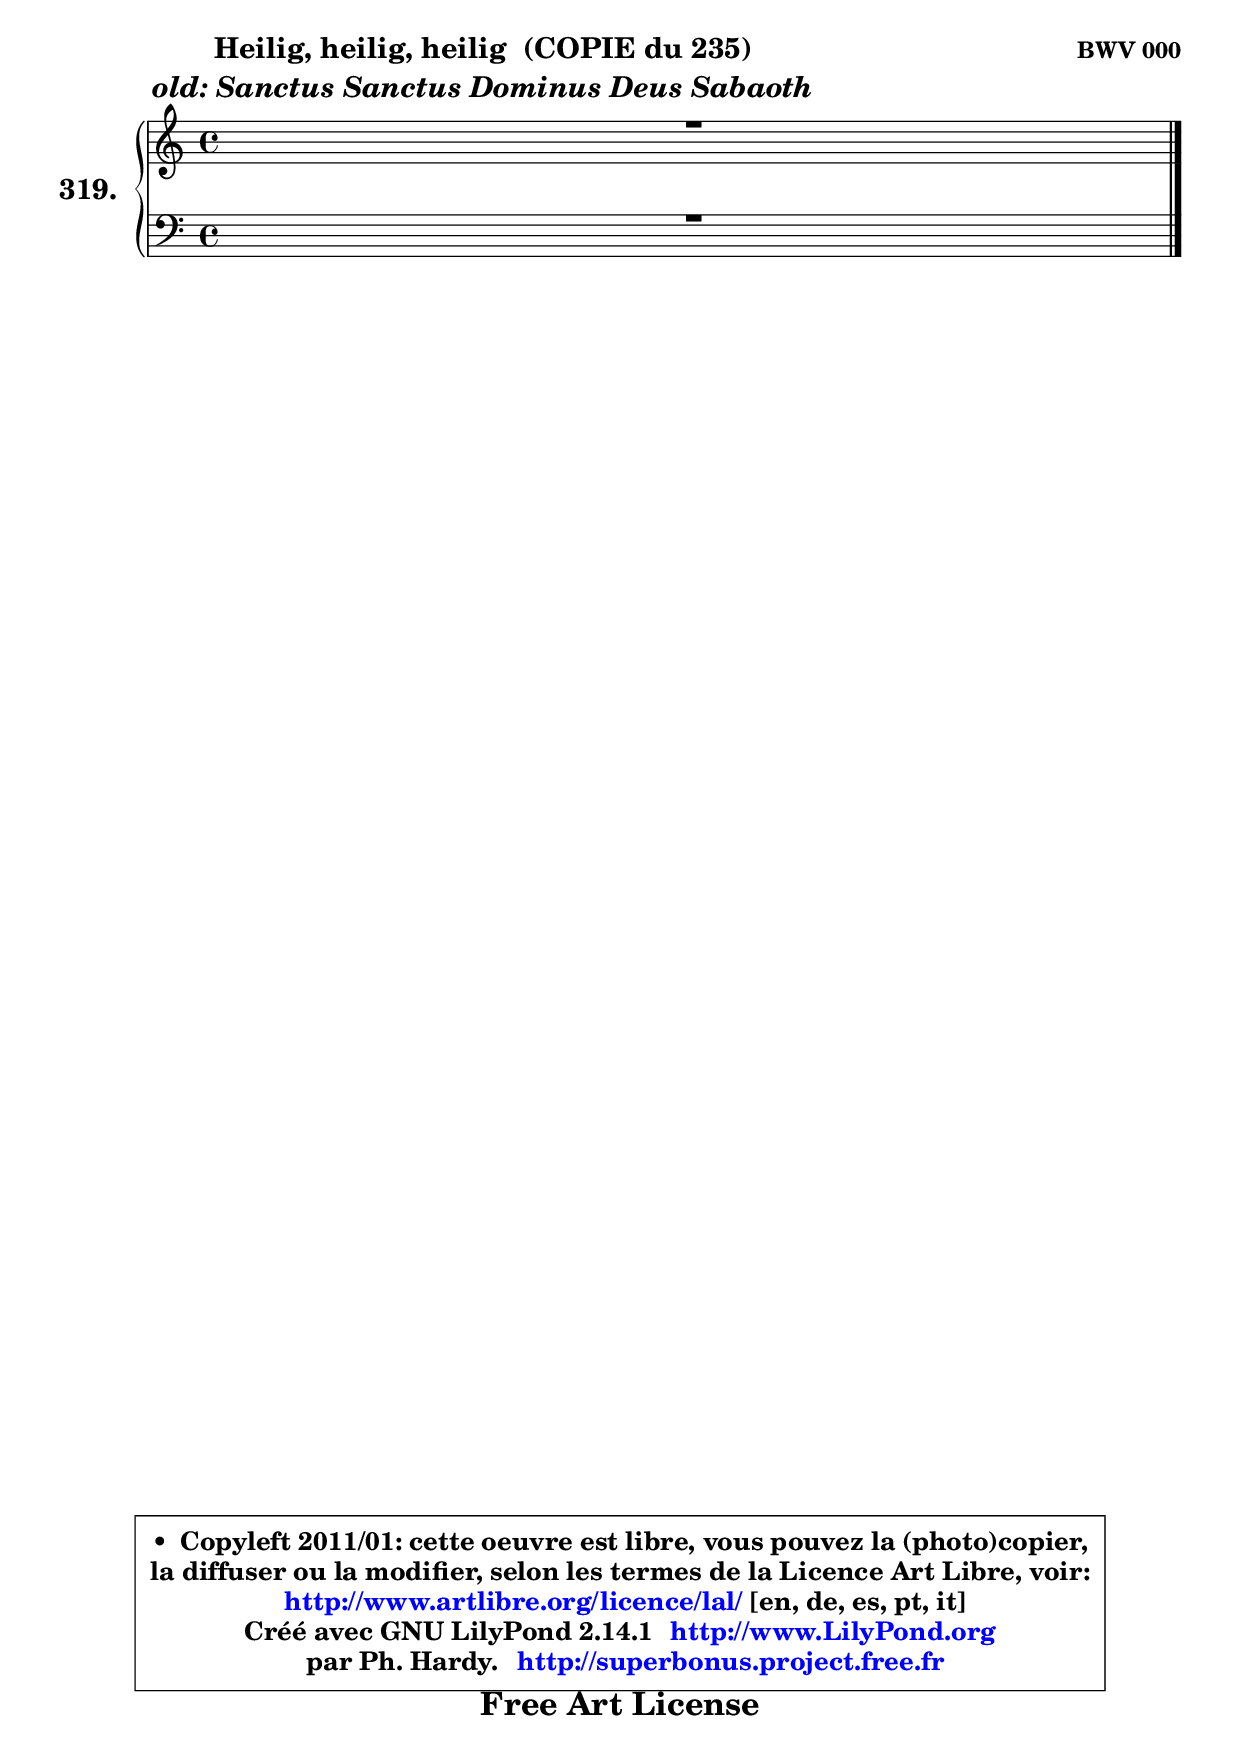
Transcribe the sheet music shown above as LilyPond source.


\version "2.14.1"

    \paper {
%	system-system-spacing #'padding = #0.1
%	score-system-spacing #'padding = #0.1
%	ragged-bottom = ##f
%	ragged-last-bottom = ##f
	ragged-right = ##f
	}

    \header {
      opus = \markup { \bold "BWV 000" }
      piece = \markup { \hspace #9 \fontsize #2 \bold \column \center-align { \line { "Heilig, heilig, heilig  (COPIE du 235)" }
                                  \line { \italic "old: Sanctus Sanctus Dominus Deus Sabaoth" }
                              } }
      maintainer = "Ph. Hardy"
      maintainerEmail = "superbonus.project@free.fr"
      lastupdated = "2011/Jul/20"
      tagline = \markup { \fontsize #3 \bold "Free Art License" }
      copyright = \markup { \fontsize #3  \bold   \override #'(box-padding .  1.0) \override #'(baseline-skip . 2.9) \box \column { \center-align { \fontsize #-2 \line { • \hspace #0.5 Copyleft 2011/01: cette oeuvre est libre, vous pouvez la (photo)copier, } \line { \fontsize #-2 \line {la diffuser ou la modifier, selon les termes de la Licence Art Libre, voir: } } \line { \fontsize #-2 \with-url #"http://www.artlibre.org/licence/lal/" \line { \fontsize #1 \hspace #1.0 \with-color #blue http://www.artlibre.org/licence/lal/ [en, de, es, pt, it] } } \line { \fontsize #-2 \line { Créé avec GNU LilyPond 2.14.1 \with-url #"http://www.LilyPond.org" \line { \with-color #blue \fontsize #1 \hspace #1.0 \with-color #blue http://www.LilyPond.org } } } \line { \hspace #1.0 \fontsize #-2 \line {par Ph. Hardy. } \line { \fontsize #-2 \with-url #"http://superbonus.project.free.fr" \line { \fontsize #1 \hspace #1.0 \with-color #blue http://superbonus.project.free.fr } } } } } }

	  }

  guidemidi = {
	\tempo 4 = 78

	}

  upper = {
	\time 4/4
	\key c \major
	\clef treble
	\voiceOne
	<< { 
	% SOPRANO
	\set Voice.midiInstrument = "acoustic grand"
	\relative c' {
	R1 |
\break
        \bar "|."
	} % fin de relative
	}

	\context Voice="1" { \voiceTwo 
	% ALTO
	\set Voice.midiInstrument = "acoustic grand"
	\relative c' {
	
        \bar "|."
	} % fin de relative
	\oneVoice
	} >>
	}

    lower = {
	\time 4/4
	\key c \major
	\clef bass
	\voiceOne
	<< { 
	% TENOR
	\set Voice.midiInstrument = "acoustic grand"
	\relative c' {
	R1 |
\break
        \bar "|."
	} % fin de relative
	}
	\context Voice="1" { \voiceTwo 
	% BASS
	\set Voice.midiInstrument = "acoustic grand"
	\relative c {
        
        \bar "|."
	} % fin de relative
	\oneVoice
	} >>
	}


    \score { 

	\new PianoStaff <<
	\set PianoStaff.instrumentName = \markup { \bold \huge "319." }
	\new Staff = "upper" \upper
	\new Staff = "lower" \lower
	>>

    \layout {
%	ragged-last = ##f
	   }

         } % fin de score

  \score {
    \unfoldRepeats { << \guidemidi \upper \lower >> }
    \midi {
    \context {
     \Staff
      \remove "Staff_performer"
               }

     \context {
      \Voice
       \consists "Staff_performer"
                }

     \context { 
      \Score
      tempoWholesPerMinute = #(ly:make-moment 78 4)
		}
	    }
	}

